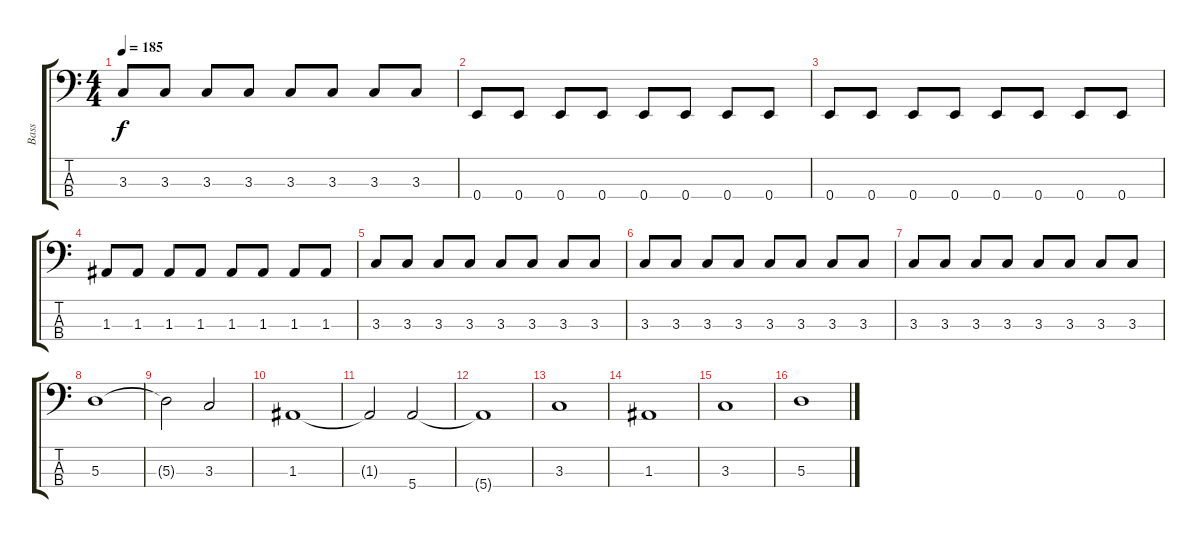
\track ("Bass" "Bass") {instrument electricbassfinger}
\staff {score tabs}
\tuning (G2 D2 A1 E1) {hide}
\ts (4 4)
\tempo 185
\clef f4
\ks c
3.3.8{dy f} 3.3.8 3.3.8 3.3.8 3.3.8 3.3.8 3.3.8 3.3.8 |
0.4.8 0.4.8 0.4.8 0.4.8 0.4.8 0.4.8 0.4.8 0.4.8 |
0.4.8 0.4.8 0.4.8 0.4.8 0.4.8 0.4.8 0.4.8 0.4.8 |
1.3.8 1.3.8 1.3.8 1.3.8 1.3.8 1.3.8 1.3.8 1.3.8 |
3.3.8 3.3.8 3.3.8 3.3.8 3.3.8 3.3.8 3.3.8 3.3.8 |
3.3.8 3.3.8 3.3.8 3.3.8 3.3.8 3.3.8 3.3.8 3.3.8 |
3.3.8 3.3.8 3.3.8 3.3.8 3.3.8 3.3.8 3.3.8 3.3.8 |
5.3.1 |
5.3{t}.2 3.3.2 |
1.3.1 |
1.3{t}.2 5.4.2 |
5.4{t}.1 |
3.3.1 |
1.3.1 |
3.3.1 |
5.3.1
